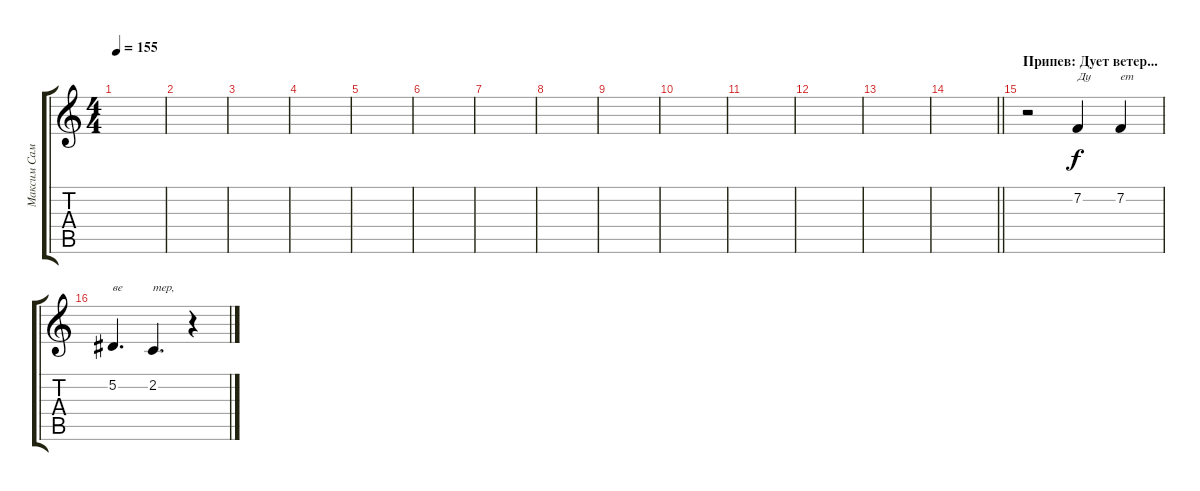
\track ("Максим Самосват" "Максим Сам") {instrument bassoon}
\staff {score tabs}
\tuning (Eb4 Bb3 Gb3 Db3 Ab2 Eb2) {hide}
\ts (4 4)
\tempo 155
\clef g2
\ks c
|
|
|
|
|
|
|
|
|
|
|
|
|
\barLineRight lightlight
|
\section ("" "Припев: Дует ветер...")
r.2 7.2.4{txt "Ду"} 7.2.4{txt "ет"} |
5.2.4{d txt "ве"} 2.2.4{d txt "тер,"} r.4
